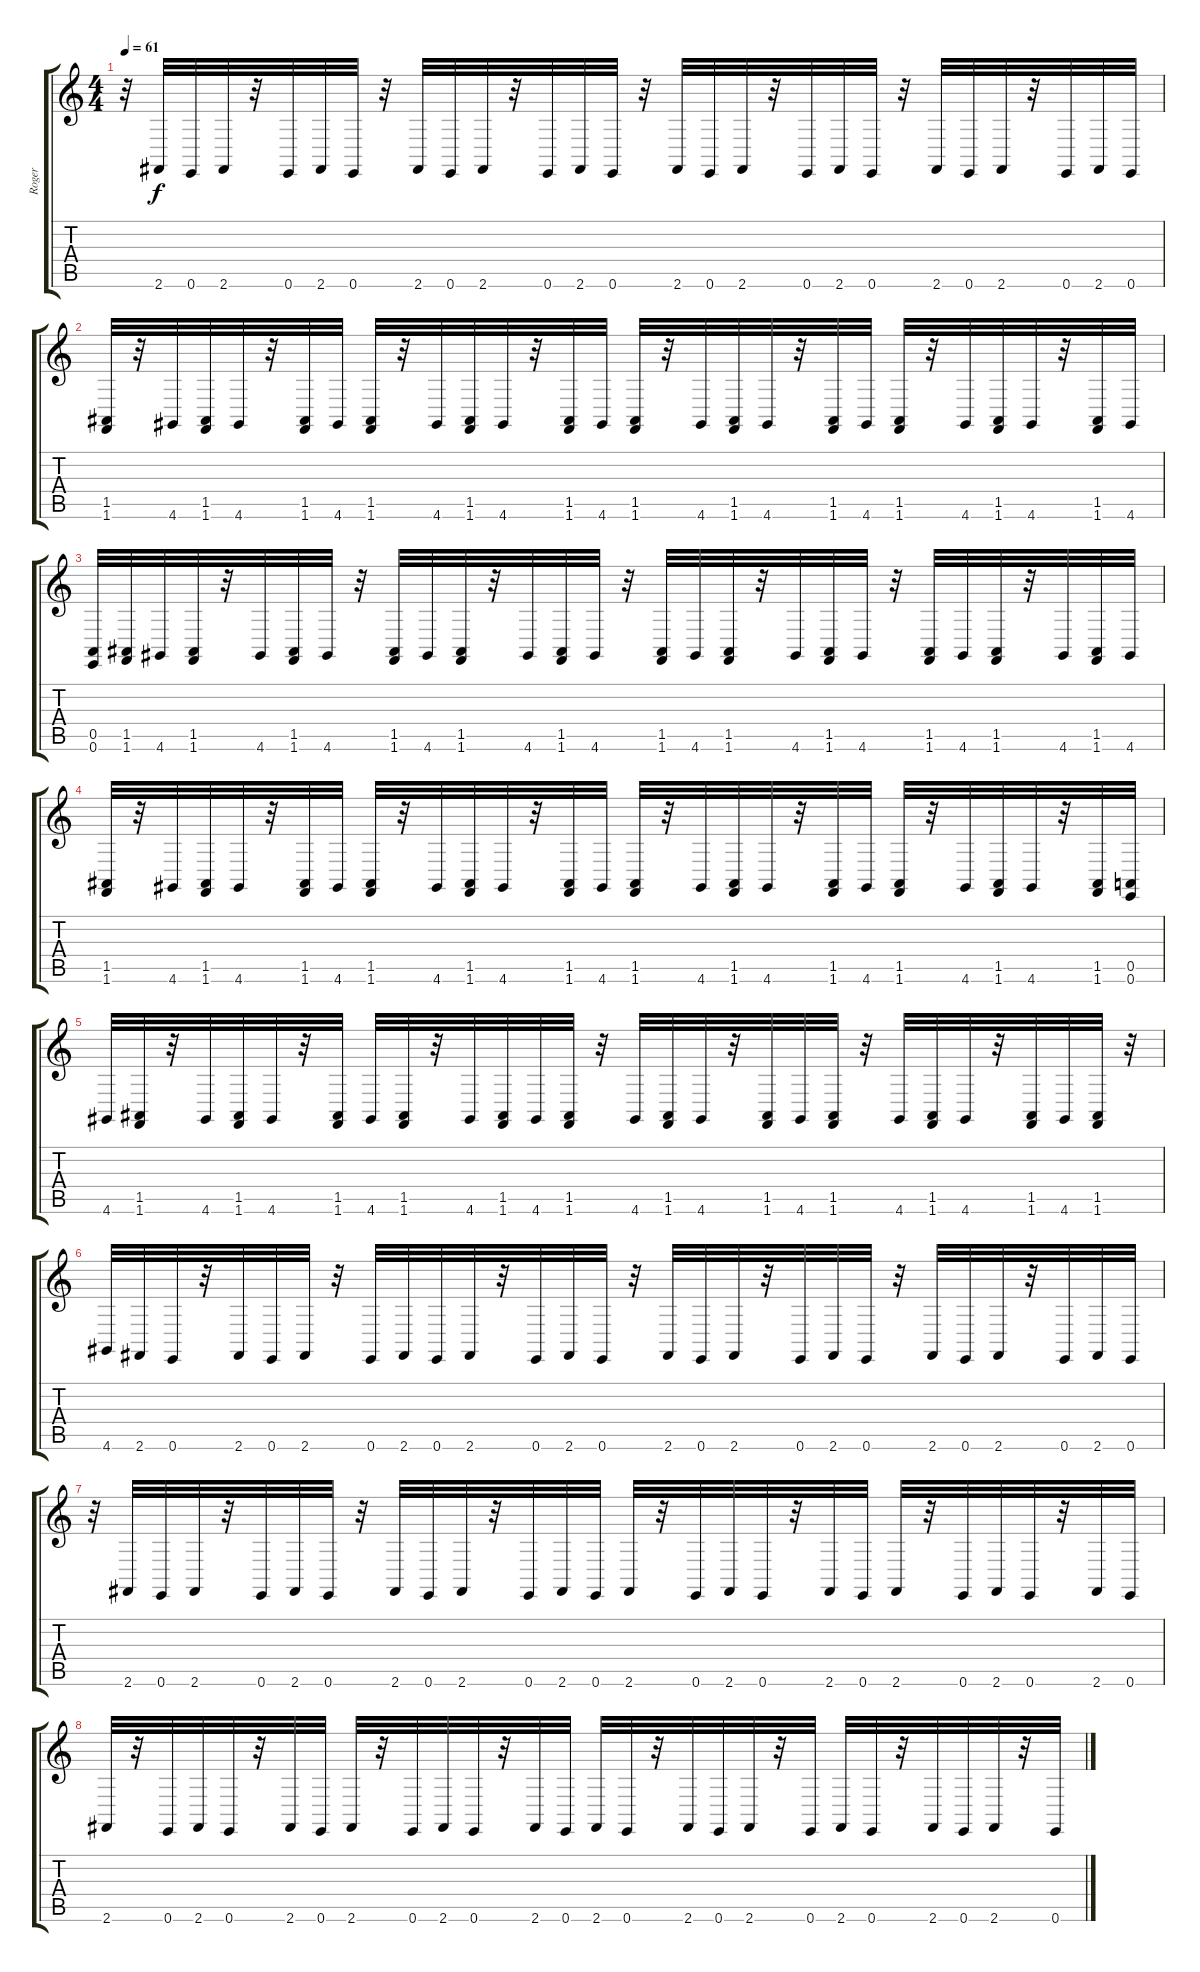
\track ("Roger" "Roger") {instrument synthstrings1}
\staff {score tabs}
\tuning (E4 B3 G3 D3 A2 E2) {hide}
\ts (4 4)
\tempo 61
\clef g2
\ks c
r.32{dy f} 2.6.32 0.6.32 2.6.32 r.32 0.6.32 2.6.32 0.6.32 r.32 2.6.32 0.6.32 2.6.32 r.32 0.6.32 2.6.32 0.6.32 r.32 2.6.32 0.6.32 2.6.32 r.32 0.6.32 2.6.32 0.6.32 r.32 2.6.32 0.6.32 2.6.32 r.32 0.6.32 2.6.32 0.6.32 |
(1.5 1.6).32 r.32 4.6.32 (1.5 1.6).32 4.6.32 r.32 (1.5 1.6).32 4.6.32 (1.5 1.6).32 r.32 4.6.32 (1.5 1.6).32 4.6.32 r.32 (1.5 1.6).32 4.6.32 (1.5 1.6).32 r.32 4.6.32 (1.5 1.6).32 4.6.32 r.32 (1.5 1.6).32 4.6.32 (1.5 1.6).32 r.32 4.6.32 (1.5 1.6).32 4.6.32 r.32 (1.5 1.6).32 4.6.32 |
(0.5 0.6).32 (1.5 1.6).32 4.6.32 (1.5 1.6).32 r.32 4.6.32 (1.5 1.6).32 4.6.32 r.32 (1.5 1.6).32 4.6.32 (1.5 1.6).32 r.32 4.6.32 (1.5 1.6).32 4.6.32 r.32 (1.5 1.6).32 4.6.32 (1.5 1.6).32 r.32 4.6.32 (1.5 1.6).32 4.6.32 r.32 (1.5 1.6).32 4.6.32 (1.5 1.6).32 r.32 4.6.32 (1.5 1.6).32 4.6.32 |
(1.5 1.6).32 r.32 4.6.32 (1.5 1.6).32 4.6.32 r.32 (1.5 1.6).32 4.6.32 (1.5 1.6).32 r.32 4.6.32 (1.5 1.6).32 4.6.32 r.32 (1.5 1.6).32 4.6.32 (1.5 1.6).32 r.32 4.6.32 (1.5 1.6).32 4.6.32 r.32 (1.5 1.6).32 4.6.32 (1.5 1.6).32 r.32 4.6.32 (1.5 1.6).32 4.6.32 r.32 (1.5 1.6).32 (0.5 0.6).32 |
4.6.32 (1.5 1.6).32 r.32 4.6.32 (1.5 1.6).32 4.6.32 r.32 (1.5 1.6).32 4.6.32 (1.5 1.6).32 r.32 4.6.32 (1.5 1.6).32 4.6.32 (1.5 1.6).32 r.32 4.6.32 (1.5 1.6).32 4.6.32 r.32 (1.5 1.6).32 4.6.32 (1.5 1.6).32 r.32 4.6.32 (1.5 1.6).32 4.6.32 r.32 (1.5 1.6).32 4.6.32 (1.5 1.6).32 r.32 |
4.6.32 2.6.32 0.6.32 r.32 2.6.32 0.6.32 2.6.32 r.32 0.6.32 2.6.32 0.6.32 2.6.32 r.32 0.6.32 2.6.32 0.6.32 r.32 2.6.32 0.6.32 2.6.32 r.32 0.6.32 2.6.32 0.6.32 r.32 2.6.32 0.6.32 2.6.32 r.32 0.6.32 2.6.32 0.6.32 |
r.32 2.6.32 0.6.32 2.6.32 r.32 0.6.32 2.6.32 0.6.32 r.32 2.6.32 0.6.32 2.6.32 r.32 0.6.32 2.6.32 0.6.32 2.6.32 r.32 0.6.32 2.6.32 0.6.32 r.32 2.6.32 0.6.32 2.6.32 r.32 0.6.32 2.6.32 0.6.32 r.32 2.6.32 0.6.32 |
2.6.32 r.32 0.6.32 2.6.32 0.6.32 r.32 2.6.32 0.6.32 2.6.32 r.32 0.6.32 2.6.32 0.6.32 r.32 2.6.32 0.6.32 2.6.32 0.6.32 r.32 2.6.32 0.6.32 2.6.32 r.32 0.6.32 2.6.32 0.6.32 r.32 2.6.32 0.6.32 2.6.32 r.32 0.6.32
